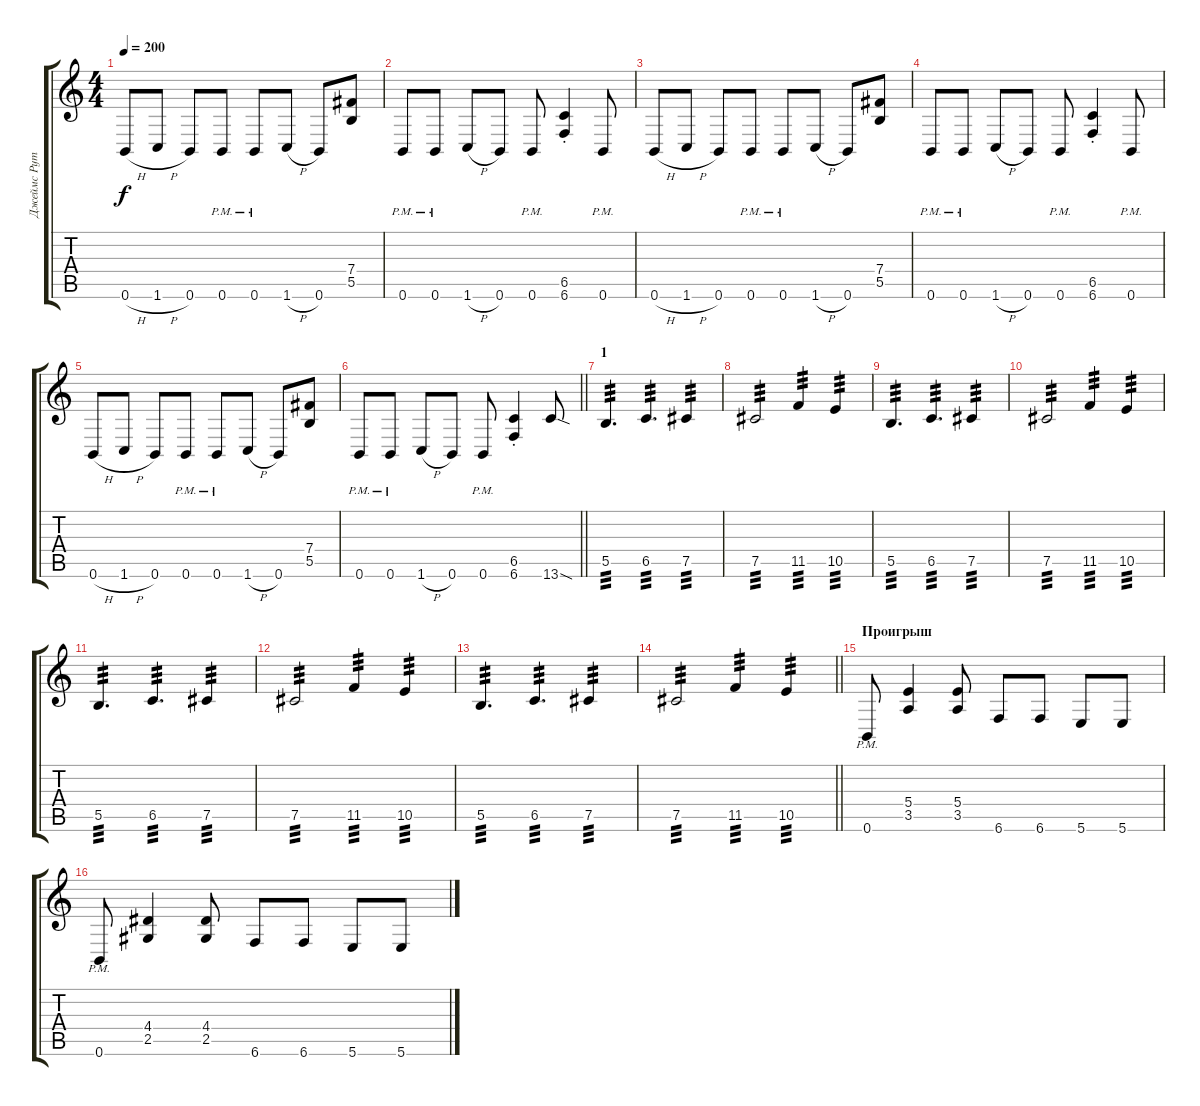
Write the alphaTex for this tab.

\track ("Джеймс Рут" "Джеймс Рут") {instrument distortionguitar}
\staff {score tabs}
\tuning (Db4 Ab3 E3 B2 Gb2 B1) {hide}
\ts (4 4)
\tempo 200
\clef g2
\ks c
0.6{h}.8{dy f} 1.6{h}.8 0.6.8 0.6{pm}.8 0.6{pm}.8 1.6{h}.8 0.6.8 (7.4 5.5).8 |
0.6{pm}.8 0.6{pm}.8 1.6{h}.8 0.6.8 0.6{pm}.8 (6.5{st} 6.6{st}).4 0.6{pm}.8 |
0.6{h}.8 1.6{h}.8 0.6.8 0.6{pm}.8 0.6{pm}.8 1.6{h}.8 0.6.8 (7.4 5.5).8 |
0.6{pm}.8 0.6{pm}.8 1.6{h}.8 0.6.8 0.6{pm}.8 (6.5{st} 6.6{st}).4 0.6{pm}.8 |
0.6{h}.8 1.6{h}.8 0.6.8 0.6{pm}.8 0.6{pm}.8 1.6{h}.8 0.6.8 (7.4 5.5).8 |
\barLineRight lightlight
0.6{pm}.8 0.6{pm}.8 1.6{h}.8 0.6.8 0.6{pm}.8 (6.5{st} 6.6{st}).4 13.6{sod}.8 |
\section ("" "1")
5.5.4{d tp 3} 6.5.4{d tp 3} 7.5.4{tp 3} |
7.5.2{tp 3} 11.5.4{tp 3} 10.5.4{tp 3} |
5.5.4{d tp 3} 6.5.4{d tp 3} 7.5.4{tp 3} |
7.5.2{tp 3} 11.5.4{tp 3} 10.5.4{tp 3} |
5.5.4{d tp 3} 6.5.4{d tp 3} 7.5.4{tp 3} |
7.5.2{tp 3} 11.5.4{tp 3} 10.5.4{tp 3} |
5.5.4{d tp 3} 6.5.4{d tp 3} 7.5.4{tp 3} |
\barLineRight lightlight
7.5.2{tp 3} 11.5.4{tp 3} 10.5.4{tp 3} |
\section ("" "Проигрыш")
0.6{pm}.8 (5.4 3.5).4 (5.4 3.5).8 6.6.8 6.6.8 5.6.8 5.6.8 |
0.6{pm}.8 (4.4 2.5).4 (4.4 2.5).8 6.6.8 6.6.8 5.6.8 5.6.8
